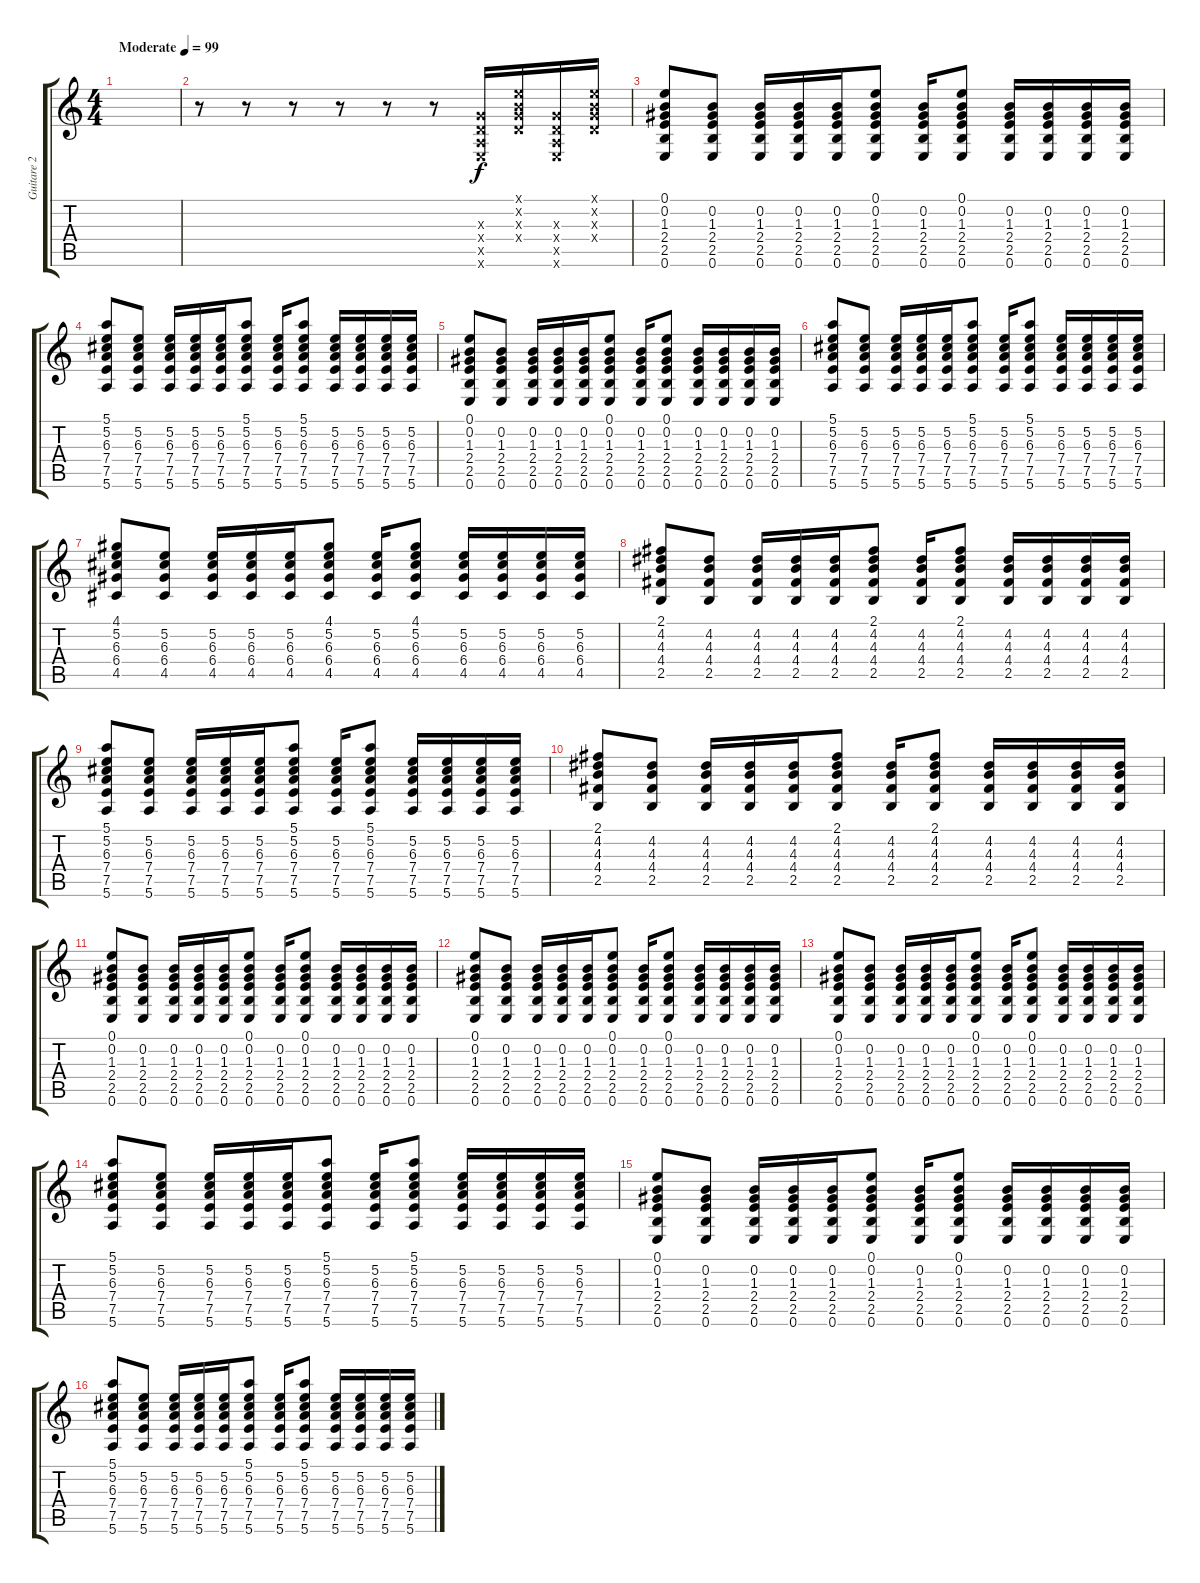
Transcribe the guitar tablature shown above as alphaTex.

\track ("Guitare 2" "Guitare 2") {instrument acousticguitarsteel}
\staff {score tabs}
\tuning (E4 B3 G3 D3 A2 E2) {hide}
\ts (4 4)
\tempo (99 "Moderate")
\clef g2
\ks c
|
r.8 r.8 r.8 r.8 r.8 r.8 (0.3{x} 0.4{x} 0.5{x} 0.6{x}).16 (0.1{x} 0.2{x} 0.3{x} 0.4{x}).16 (0.3{x} 0.4{x} 0.5{x} 0.6{x}).16 (0.1{x} 0.2{x} 0.3{x} 0.4{x}).16 |
(0.1 0.2 1.3 2.4 2.5 0.6).8 (0.2 1.3 2.4 2.5 0.6).8 (0.2 1.3 2.4 2.5 0.6).16 (0.2 1.3 2.4 2.5 0.6).16 (0.2 1.3 2.4 2.5 0.6).16 (0.1 0.2 1.3 2.4 2.5 0.6).8 (0.2 1.3 2.4 2.5 0.6).16 (0.1 0.2 1.3 2.4 2.5 0.6).8 (0.2 1.3 2.4 2.5 0.6).16 (0.2 1.3 2.4 2.5 0.6).16 (0.2 1.3 2.4 2.5 0.6).16 (0.2 1.3 2.4 2.5 0.6).16 |
(5.1 5.2 6.3 7.4 7.5 5.6).8 (5.2 6.3 7.4 7.5 5.6).8 (5.2 6.3 7.4 7.5 5.6).16 (5.2 6.3 7.4 7.5 5.6).16 (5.2 6.3 7.4 7.5 5.6).16 (5.1 5.2 6.3 7.4 7.5 5.6).8 (5.2 6.3 7.4 7.5 5.6).16 (5.1 5.2 6.3 7.4 7.5 5.6).8 (5.2 6.3 7.4 7.5 5.6).16 (5.2 6.3 7.4 7.5 5.6).16 (5.2 6.3 7.4 7.5 5.6).16 (5.2 6.3 7.4 7.5 5.6).16 |
(0.1 0.2 1.3 2.4 2.5 0.6).8 (0.2 1.3 2.4 2.5 0.6).8 (0.2 1.3 2.4 2.5 0.6).16 (0.2 1.3 2.4 2.5 0.6).16 (0.2 1.3 2.4 2.5 0.6).16 (0.1 0.2 1.3 2.4 2.5 0.6).8 (0.2 1.3 2.4 2.5 0.6).16 (0.1 0.2 1.3 2.4 2.5 0.6).8 (0.2 1.3 2.4 2.5 0.6).16 (0.2 1.3 2.4 2.5 0.6).16 (0.2 1.3 2.4 2.5 0.6).16 (0.2 1.3 2.4 2.5 0.6).16 |
(5.1 5.2 6.3 7.4 7.5 5.6).8 (5.2 6.3 7.4 7.5 5.6).8 (5.2 6.3 7.4 7.5 5.6).16 (5.2 6.3 7.4 7.5 5.6).16 (5.2 6.3 7.4 7.5 5.6).16 (5.1 5.2 6.3 7.4 7.5 5.6).8 (5.2 6.3 7.4 7.5 5.6).16 (5.1 5.2 6.3 7.4 7.5 5.6).8 (5.2 6.3 7.4 7.5 5.6).16 (5.2 6.3 7.4 7.5 5.6).16 (5.2 6.3 7.4 7.5 5.6).16 (5.2 6.3 7.4 7.5 5.6).16 |
(4.1 5.2 6.3 6.4 4.5).8 (5.2 6.3 6.4 4.5).8 (5.2 6.3 6.4 4.5).16 (5.2 6.3 6.4 4.5).16 (5.2 6.3 6.4 4.5).16 (4.1 5.2 6.3 6.4 4.5).8 (5.2 6.3 6.4 4.5).16 (4.1 5.2 6.3 6.4 4.5).8 (5.2 6.3 6.4 4.5).16 (5.2 6.3 6.4 4.5).16 (5.2 6.3 6.4 4.5).16 (5.2 6.3 6.4 4.5).16 |
(2.1 4.2 4.3 4.4 2.5).8 (4.2 4.3 4.4 2.5).8 (4.2 4.3 4.4 2.5).16 (4.2 4.3 4.4 2.5).16 (4.2 4.3 4.4 2.5).16 (2.1 4.2 4.3 4.4 2.5).8 (4.2 4.3 4.4 2.5).16 (2.1 4.2 4.3 4.4 2.5).8 (4.2 4.3 4.4 2.5).16 (4.2 4.3 4.4 2.5).16 (4.2 4.3 4.4 2.5).16 (4.2 4.3 4.4 2.5).16 |
(5.1 5.2 6.3 7.4 7.5 5.6).8 (5.2 6.3 7.4 7.5 5.6).8 (5.2 6.3 7.4 7.5 5.6).16 (5.2 6.3 7.4 7.5 5.6).16 (5.2 6.3 7.4 7.5 5.6).16 (5.1 5.2 6.3 7.4 7.5 5.6).8 (5.2 6.3 7.4 7.5 5.6).16 (5.1 5.2 6.3 7.4 7.5 5.6).8 (5.2 6.3 7.4 7.5 5.6).16 (5.2 6.3 7.4 7.5 5.6).16 (5.2 6.3 7.4 7.5 5.6).16 (5.2 6.3 7.4 7.5 5.6).16 |
(2.1 4.2 4.3 4.4 2.5).8 (4.2 4.3 4.4 2.5).8 (4.2 4.3 4.4 2.5).16 (4.2 4.3 4.4 2.5).16 (4.2 4.3 4.4 2.5).16 (2.1 4.2 4.3 4.4 2.5).8 (4.2 4.3 4.4 2.5).16 (2.1 4.2 4.3 4.4 2.5).8 (4.2 4.3 4.4 2.5).16 (4.2 4.3 4.4 2.5).16 (4.2 4.3 4.4 2.5).16 (4.2 4.3 4.4 2.5).16 |
(0.1 0.2 1.3 2.4 2.5 0.6).8 (0.2 1.3 2.4 2.5 0.6).8 (0.2 1.3 2.4 2.5 0.6).16 (0.2 1.3 2.4 2.5 0.6).16 (0.2 1.3 2.4 2.5 0.6).16 (0.1 0.2 1.3 2.4 2.5 0.6).8 (0.2 1.3 2.4 2.5 0.6).16 (0.1 0.2 1.3 2.4 2.5 0.6).8 (0.2 1.3 2.4 2.5 0.6).16 (0.2 1.3 2.4 2.5 0.6).16 (0.2 1.3 2.4 2.5 0.6).16 (0.2 1.3 2.4 2.5 0.6).16 |
(0.1 0.2 1.3 2.4 2.5 0.6).8 (0.2 1.3 2.4 2.5 0.6).8 (0.2 1.3 2.4 2.5 0.6).16 (0.2 1.3 2.4 2.5 0.6).16 (0.2 1.3 2.4 2.5 0.6).16 (0.1 0.2 1.3 2.4 2.5 0.6).8 (0.2 1.3 2.4 2.5 0.6).16 (0.1 0.2 1.3 2.4 2.5 0.6).8 (0.2 1.3 2.4 2.5 0.6).16 (0.2 1.3 2.4 2.5 0.6).16 (0.2 1.3 2.4 2.5 0.6).16 (0.2 1.3 2.4 2.5 0.6).16 |
(0.1 0.2 1.3 2.4 2.5 0.6).8 (0.2 1.3 2.4 2.5 0.6).8 (0.2 1.3 2.4 2.5 0.6).16 (0.2 1.3 2.4 2.5 0.6).16 (0.2 1.3 2.4 2.5 0.6).16 (0.1 0.2 1.3 2.4 2.5 0.6).8 (0.2 1.3 2.4 2.5 0.6).16 (0.1 0.2 1.3 2.4 2.5 0.6).8 (0.2 1.3 2.4 2.5 0.6).16 (0.2 1.3 2.4 2.5 0.6).16 (0.2 1.3 2.4 2.5 0.6).16 (0.2 1.3 2.4 2.5 0.6).16 |
(5.1 5.2 6.3 7.4 7.5 5.6).8 (5.2 6.3 7.4 7.5 5.6).8 (5.2 6.3 7.4 7.5 5.6).16 (5.2 6.3 7.4 7.5 5.6).16 (5.2 6.3 7.4 7.5 5.6).16 (5.1 5.2 6.3 7.4 7.5 5.6).8 (5.2 6.3 7.4 7.5 5.6).16 (5.1 5.2 6.3 7.4 7.5 5.6).8 (5.2 6.3 7.4 7.5 5.6).16 (5.2 6.3 7.4 7.5 5.6).16 (5.2 6.3 7.4 7.5 5.6).16 (5.2 6.3 7.4 7.5 5.6).16 |
(0.1 0.2 1.3 2.4 2.5 0.6).8 (0.2 1.3 2.4 2.5 0.6).8 (0.2 1.3 2.4 2.5 0.6).16 (0.2 1.3 2.4 2.5 0.6).16 (0.2 1.3 2.4 2.5 0.6).16 (0.1 0.2 1.3 2.4 2.5 0.6).8 (0.2 1.3 2.4 2.5 0.6).16 (0.1 0.2 1.3 2.4 2.5 0.6).8 (0.2 1.3 2.4 2.5 0.6).16 (0.2 1.3 2.4 2.5 0.6).16 (0.2 1.3 2.4 2.5 0.6).16 (0.2 1.3 2.4 2.5 0.6).16 |
(5.1 5.2 6.3 7.4 7.5 5.6).8 (5.2 6.3 7.4 7.5 5.6).8 (5.2 6.3 7.4 7.5 5.6).16 (5.2 6.3 7.4 7.5 5.6).16 (5.2 6.3 7.4 7.5 5.6).16 (5.1 5.2 6.3 7.4 7.5 5.6).8 (5.2 6.3 7.4 7.5 5.6).16 (5.1 5.2 6.3 7.4 7.5 5.6).8 (5.2 6.3 7.4 7.5 5.6).16 (5.2 6.3 7.4 7.5 5.6).16 (5.2 6.3 7.4 7.5 5.6).16 (5.2 6.3 7.4 7.5 5.6).16
